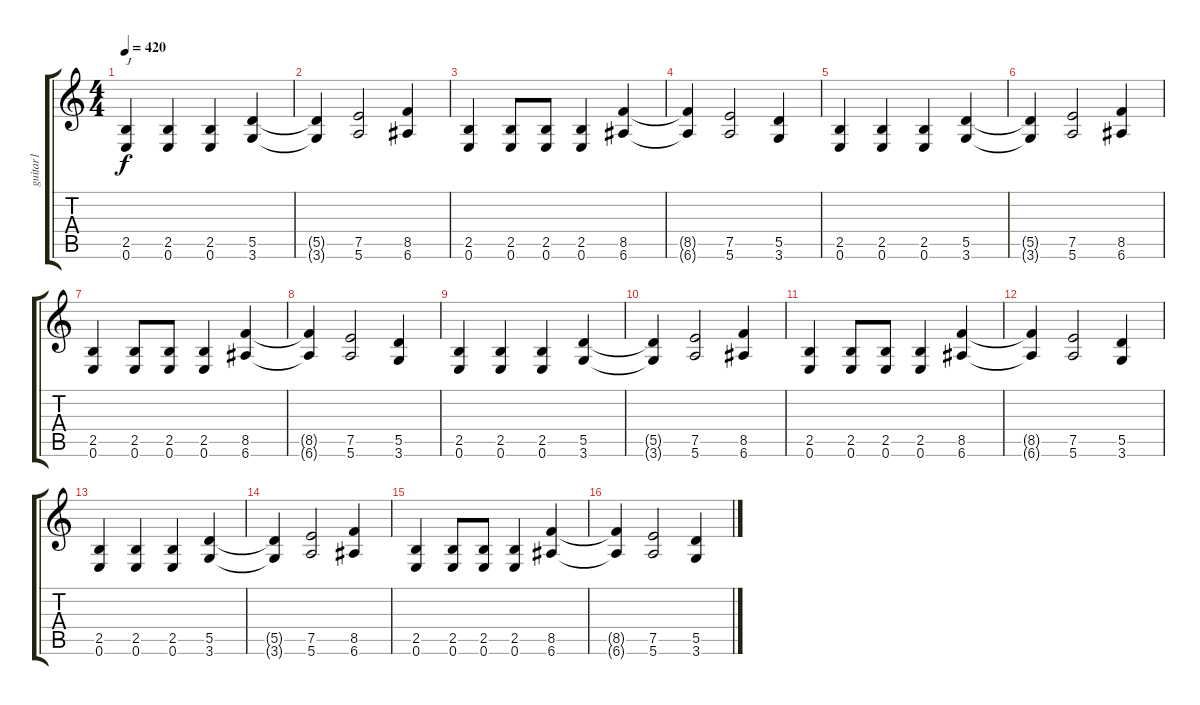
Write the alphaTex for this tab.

\track ("guitar1" "guitar1") {instrument distortionguitar}
\staff {score tabs}
\tuning (E4 B3 G3 D3 A2 E2) {hide}
\ts (4 4)
\tempo 420
\clef g2
\ks c
(2.5 0.6).4{txt "J" dy f} (2.5 0.6).4 (2.5 0.6).4 (5.5 3.6).4 |
(5.5{t} 3.6{t}).4 (7.5 5.6).2 (8.5 6.6).4 |
(2.5 0.6).4 (2.5 0.6).8 (2.5 0.6).8 (2.5 0.6).4 (8.5 6.6).4 |
(8.5{t} 6.6{t}).4 (7.5 5.6).2 (5.5 3.6).4 |
(2.5 0.6).4 (2.5 0.6).4 (2.5 0.6).4 (5.5 3.6).4 |
(5.5{t} 3.6{t}).4 (7.5 5.6).2 (8.5 6.6).4 |
(2.5 0.6).4 (2.5 0.6).8 (2.5 0.6).8 (2.5 0.6).4 (8.5 6.6).4 |
(8.5{t} 6.6{t}).4 (7.5 5.6).2 (5.5 3.6).4 |
(2.5 0.6).4 (2.5 0.6).4 (2.5 0.6).4 (5.5 3.6).4 |
(5.5{t} 3.6{t}).4 (7.5 5.6).2 (8.5 6.6).4 |
(2.5 0.6).4 (2.5 0.6).8 (2.5 0.6).8 (2.5 0.6).4 (8.5 6.6).4 |
(8.5{t} 6.6{t}).4 (7.5 5.6).2 (5.5 3.6).4 |
(2.5 0.6).4 (2.5 0.6).4 (2.5 0.6).4 (5.5 3.6).4 |
(5.5{t} 3.6{t}).4 (7.5 5.6).2 (8.5 6.6).4 |
(2.5 0.6).4 (2.5 0.6).8 (2.5 0.6).8 (2.5 0.6).4 (8.5 6.6).4 |
(8.5{t} 6.6{t}).4 (7.5 5.6).2 (5.5 3.6).4
